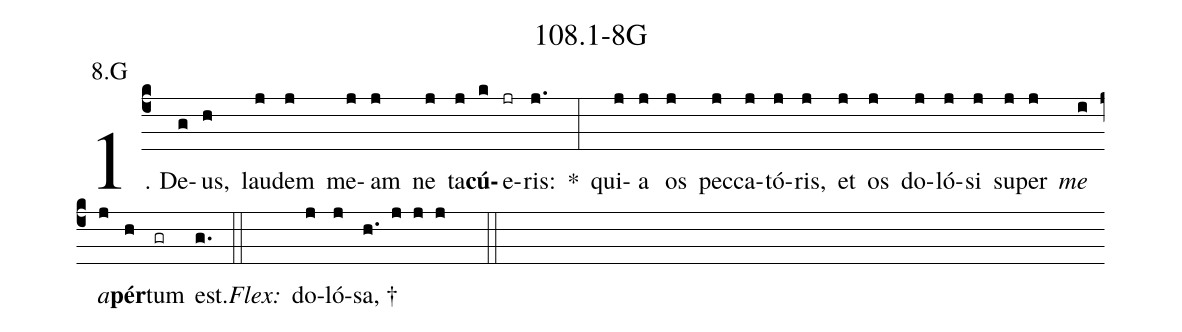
name: 108.1-8G;
annotation: 8.G;
%%
(c4)1. De(g)us,(h) lau(j)dem(j) me(j)am(j) ne(j) ta(j)<b>cú</b>(k)e(jr)ris:(j.) *(:) qui(j)a(j) os(j) pec(j)ca(j)tó(j)ris,(j) et(j) os(j) do(j)ló(j)si(j) su(j)per(j) <i>me</i>(i) <i>a</i>(j)<b>pér</b>(h)tum(gr) est.(g.) (::)
<i>Flex:</i>()  do(j)ló(j)sa, †(h. j j j  ::)
